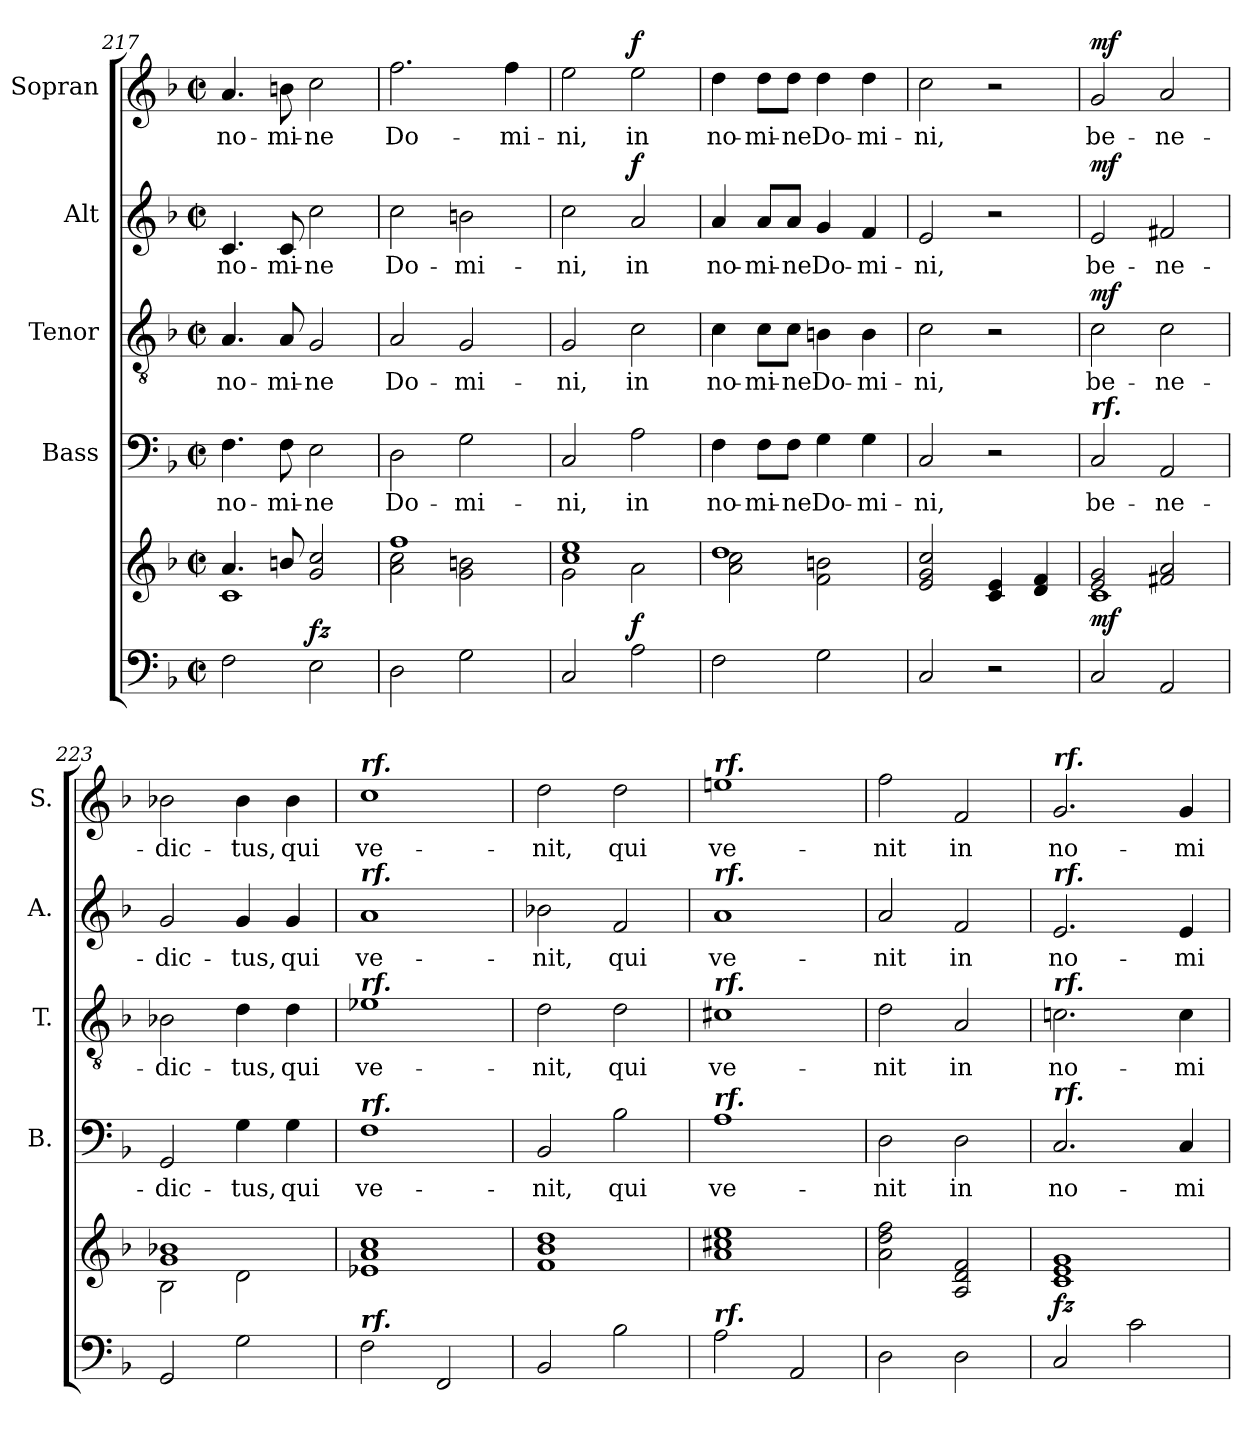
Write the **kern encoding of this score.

**kern	**kern	**dynam	**kern	**text	**kern	**text	**dynam	**kern	**text	**dynam	**kern	**text	**dynam
*part5	*part5	*part5	*part4	*part4	*part3	*part3	*part3	*part2	*part2	*part2	*part1	*part1	*part1
*staff6	*staff5	*staff5/6	*staff4	*staff4	*staff3	*staff3	*staff3	*staff2	*staff2	*staff2	*staff1	*staff1	*staff1
*	*	*	*I"Bass	*	*I"Tenor	*	*	*I"Alt	*	*	*I"Sopran	*	*
*	*	*	*I'B.	*	*I'T.	*	*	*I'A.	*	*	*I'S.	*	*
!!LO:PB:g=z
*clefF4	*clefG2	*	*clefF4	*	*clefGv2	*	*	*clefG2	*	*	*clefG2	*	*
*k[b-]	*k[b-]	*	*k[b-]	*	*k[b-]	*	*	*k[b-]	*	*	*k[b-]	*	*
*F:	*F:	*	*F:	*	*F:	*	*	*F:	*	*	*F:	*	*
*M2/2	*M2/2	*	*M2/2	*	*M2/2	*	*	*M2/2	*	*	*M2/2	*	*
*met(c|)	*met(c|)	*	*met(c|)	*	*met(c|)	*	*	*met(c|)	*	*	*met(c|)	*	*
=217	=217	=217	=217	=217	=217	=217	=217	=217	=217	=217	=217	=217	=217
*	*^	*	*	*	*	*	*	*	*	*	*	*	*
!	!	!	!	!	!LO:LY:b	!	!LO:LY:b	!	!	!LO:LY:b	!	!	!LO:LY:b	!
2F\	4.a/	1c	.	4.F\	no-	4.A/	no-	.	4.c/	no-	.	4.a/	no-	.
!	!	!	!	!	!LO:LY:b	!	!LO:LY:b	!	!	!LO:LY:b	!	!	!LO:LY:b	!
.	8bn/	.	.	8F\	-mi-	8A/	-mi-	.	8c/	-mi-	.	8bn\	-mi-	.
!	!	!	!LO:DY:a=2	!	!LO:LY:b	!	!LO:LY:b	!	!	!LO:LY:b	!	!	!LO:LY:b	!
2E\	2g/ 2cc/	.	fz	2E\	-ne	2G/	-ne	.	2cc\	-ne	.	2cc\	-ne	.
=218	=218	=218	=218	=218	=218	=218	=218	=218	=218	=218	=218	=218	=218	=218
!	!	!	!	!	!LO:LY:b	!	!LO:LY:b	!	!	!LO:LY:b	!	!	!LO:LY:b	!
2D\	1ff	2a\ 2cc\	.	2D\	Do-	2A/	Do-	.	2cc\	Do-	.	2.ff\	Do-	.
!	!	!	!	!	!LO:LY:b	!	!LO:LY:b	!	!	!LO:LY:b	!	!	!	!
2G\	.	2g\ 2bn\	.	2G\	-mi-	2G/	-mi-	.	2bn\	-mi-	.	.	.	.
!	!	!	!	!	!	!	!	!	!	!	!	!	!LO:LY:b	!
.	.	.	.	.	.	.	.	.	.	.	.	4ff\	-mi-	.
=219	=219	=219	=219	=219	=219	=219	=219	=219	=219	=219	=219	=219	=219	=219
!	!	!	!	!	!LO:LY:b	!	!LO:LY:b	!	!	!LO:LY:b	!	!	!LO:LY:b	!
2C/	1cc 1ee	2g\	.	2C/	-ni,	2G/	-ni,	.	2cc\	-ni,	.	2ee\	-ni,	.
!	!	!	!LO:DY:a=2	!	!LO:LY:b	!	!LO:LY:b	!	!	!LO:LY:b	!LO:DY:a	!	!LO:LY:b	!LO:DY:a
2A\	.	2a\	f	2A\	in	2c\	in	.	2a/	in	f	2ee\	in	f
=220	=220	=220	=220	=220	=220	=220	=220	=220	=220	=220	=220	=220	=220	=220
!	!	!	!	!	!LO:LY:b	!	!LO:LY:b	!	!	!LO:LY:b	!	!	!LO:LY:b	!
2F\	1dd	2a\ 2cc\	.	4F\	no-	4c\	no-	.	4a/	no-	.	4dd\	no-	.
!	!	!	!	!	!LO:LY:b	!	!LO:LY:b	!	!	!LO:LY:b	!	!	!LO:LY:b	!
.	.	.	.	8F\L	-mi-	8c\L	-mi-	.	8a/L	-mi-	.	8dd\L	-mi-	.
!	!	!	!	!	!LO:LY:b	!	!LO:LY:b	!	!	!LO:LY:b	!	!	!LO:LY:b	!
.	.	.	.	8F\J	-ne	8c\J	-ne	.	8a/J	-ne	.	8dd\J	-ne	.
!	!	!	!	!	!LO:LY:b	!	!LO:LY:b	!	!	!LO:LY:b	!	!	!LO:LY:b	!
2G\	.	2f\ 2bn\	.	4G\	Do-	4Bn\	Do-	.	4g/	Do-	.	4dd\	Do-	.
!	!	!	!	!	!LO:LY:b	!	!LO:LY:b	!	!	!LO:LY:b	!	!	!LO:LY:b	!
.	.	.	.	4G\	-mi-	4B\	-mi-	.	4f/	-mi-	.	4dd\	-mi-	.
*	*v	*v	*	*	*	*	*	*	*	*	*	*	*	*
=221	=221	=221	=221	=221	=221	=221	=221	=221	=221	=221	=221	=221	=221
!	!	!	!	!LO:LY:b	!	!LO:LY:b	!	!	!LO:LY:b	!	!	!LO:LY:b	!
2C/	2e/ 2g/ 2cc/	.	2C/	-ni,	2c\	-ni,	.	2e/	-ni,	.	2cc\	-ni,	.
2r	4c/ 4e/	.	2r	.	2r	.	.	2r	.	.	2r	.	.
.	4d/ 4f/	.	.	.	.	.	.	.	.	.	.	.	.
=222	=222	=222	=222	=222	=222	=222	=222	=222	=222	=222	=222	=222	=222
*	*^	*	*	*	*	*	*	*	*	*	*	*	*
!	!	!	!	!LO:TX:a:Bi:t=rf.	!	!	!	!	!	!	!	!	!	!
!	!	!	!LO:DY:a=2	!	!LO:LY:b	!	!LO:LY:b	!LO:DY:a	!	!LO:LY:b	!LO:DY:a	!	!LO:LY:b	!LO:DY:a
2C/	2e/ 2g/	1c	mf	2C/	be-	2c\	be-	mf	2e/	be-	mf	2g/	be-	mf
!	!	!	!	!	!LO:LY:b	!	!LO:LY:b	!	!	!LO:LY:b	!	!	!LO:LY:b	!
2AA/	2f#X/ 2a/	.	.	2AA/	-ne-	2c\	-ne-	.	2f#X/	-ne-	.	2a/	-ne-	.
!!LO:LB:g=z
=223	=223	=223	=223	=223	=223	=223	=223	=223	=223	=223	=223	=223	=223	=223
!	!	!	!	!	!LO:LY:b	!	!LO:LY:b	!	!	!LO:LY:b	!	!	!LO:LY:b	!
2GG/	1g 1b-X	2B-\	.	2GG/	-dic-	2B-X\	-dic-	.	2g/	-dic-	.	2b-X\	-dic-	.
!	!	!	!	!	!LO:LY:b	!	!LO:LY:b	!	!	!LO:LY:b	!	!	!LO:LY:b	!
2G\	.	2d\	.	4G\	-tus,	4d\	-tus,	.	4g/	-tus,	.	4b-\	-tus,	.
!	!	!	!	!	!LO:LY:b	!	!LO:LY:b	!	!	!LO:LY:b	!	!	!LO:LY:b	!
.	.	.	.	4G\	qui	4d\	qui	.	4g/	qui	.	4b-\	qui	.
*	*v	*v	*	*	*	*	*	*	*	*	*	*	*	*
=224	=224	=224	=224	=224	=224	=224	=224	=224	=224	=224	=224	=224	=224
!	!	!	!	!	!	!	!	!	!	!	!LO:TX:a:Bi:t=rf.	!	!
!	!	!	!	!	!	!	!	!LO:TX:a:Bi:t=rf.	!	!	!	!	!
!	!	!	!	!	!LO:TX:a:Bi:t=rf.	!	!	!	!	!	!	!	!
!	!	!	!LO:TX:a:Bi:t=rf.	!	!	!	!	!	!	!	!	!	!
!LO:TX:a:Bi:t=rf.	!	!	!	!	!	!	!	!	!	!	!	!	!
!	!	!	!	!LO:LY:b	!	!LO:LY:b	!	!	!LO:LY:b	!	!	!LO:LY:b	!
2F\	1e-X 1a 1cc	.	1F	ve-	1e-X	ve-	.	1a	ve-	.	1cc	ve-	.
2FF/	.	.	.	.	.	.	.	.	.	.	.	.	.
=225	=225	=225	=225	=225	=225	=225	=225	=225	=225	=225	=225	=225	=225
!	!	!	!	!LO:LY:b	!	!LO:LY:b	!	!	!LO:LY:b	!	!	!LO:LY:b	!
2BB-/	1f 1b- 1dd	.	2BB-/	-nit,	2d\	-nit,	.	2b-X\	-nit,	.	2dd\	-nit,	.
!	!	!	!	!LO:LY:b	!	!LO:LY:b	!	!	!LO:LY:b	!	!	!LO:LY:b	!
2B-\	.	.	2B-\	qui	2d\	qui	.	2f/	qui	.	2dd\	qui	.
=226	=226	=226	=226	=226	=226	=226	=226	=226	=226	=226	=226	=226	=226
!	!	!	!	!	!	!	!	!	!	!	!LO:TX:a:Bi:t=rf.	!	!
!	!	!	!	!	!	!	!	!LO:TX:a:Bi:t=rf.	!	!	!	!	!
!	!	!	!	!	!LO:TX:a:Bi:t=rf.	!	!	!	!	!	!	!	!
!	!	!	!LO:TX:a:Bi:t=rf.	!	!	!	!	!	!	!	!	!	!
!LO:TX:a:Bi:t=rf.	!	!	!	!	!	!	!	!	!	!	!	!	!
!	!	!	!	!LO:LY:b	!	!LO:LY:b	!	!	!LO:LY:b	!	!	!LO:LY:b	!
2A\	1a 1cc#X 1ee	.	1A	ve-	1c#X	ve-	.	1a	ve-	.	1een	ve-	.
2AA/	.	.	.	.	.	.	.	.	.	.	.	.	.
=227	=227	=227	=227	=227	=227	=227	=227	=227	=227	=227	=227	=227	=227
!	!	!	!	!LO:LY:b	!	!LO:LY:b	!	!	!LO:LY:b	!	!	!LO:LY:b	!
2D\	2a\ 2dd\ 2ff\	.	2D\	-nit	2d\	-nit	.	2a/	-nit	.	2ff\	-nit	.
!	!	!	!	!LO:LY:b	!	!LO:LY:b	!	!	!LO:LY:b	!	!	!LO:LY:b	!
2D\	2A/ 2d/ 2f/	.	2D\	in	2A/	in	.	2f/	in	.	2f/	in	.
=228	=228	=228	=228	=228	=228	=228	=228	=228	=228	=228	=228	=228	=228
!	!	!	!	!	!	!	!	!	!	!	!LO:TX:a:Bi:t=rf.	!	!
!	!	!	!	!	!	!	!	!LO:TX:a:Bi:t=rf.	!	!	!	!	!
!	!	!	!	!	!LO:TX:a:Bi:t=rf.	!	!	!	!	!	!	!	!
!	!	!	!LO:TX:a:Bi:t=rf.	!	!	!	!	!	!	!	!	!	!
!	!	!LO:DY:a=2	!	!LO:LY:b	!	!LO:LY:b	!	!	!LO:LY:b	!	!	!LO:LY:b	!
2C/	1c 1e 1g	fz	2.C/	no-	2.cn\	no-	.	2.e/	no-	.	2.g/	no-	.
2c\	.	.	.	.	.	.	.	.	.	.	.	.	.
!	!	!	!	!LO:LY:b	!	!LO:LY:b	!	!	!LO:LY:b	!	!	!LO:LY:b	!
.	.	.	4C/	-mi-	4c\	-mi-	.	4e/	-mi-	.	4g/	-mi-	.
=	=	=	=	=	=	=	=	=	=	=	=	=	=
*-	*-	*-	*-	*-	*-	*-	*-	*-	*-	*-	*-	*-	*-
